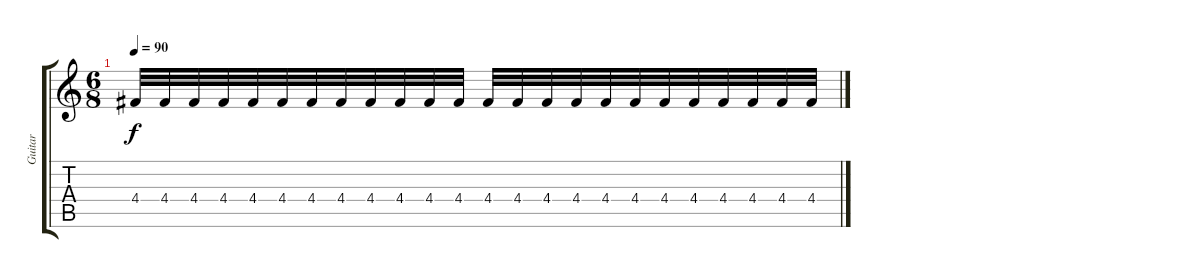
\track ("Guitar" "Guitar") {instrument distortionguitar}
\staff {score tabs}
\tuning (E4 B3 G3 D3 A2 E2) {hide}
\ts (6 8)
\tempo 90
\clef g2
\ks c
4.4.32{dy f} 4.4.32 4.4.32 4.4.32 4.4.32 4.4.32 4.4.32 4.4.32 4.4.32 4.4.32 4.4.32 4.4.32 4.4.32 4.4.32 4.4.32 4.4.32 4.4.32 4.4.32 4.4.32 4.4.32 4.4.32 4.4.32 4.4.32 4.4.32
